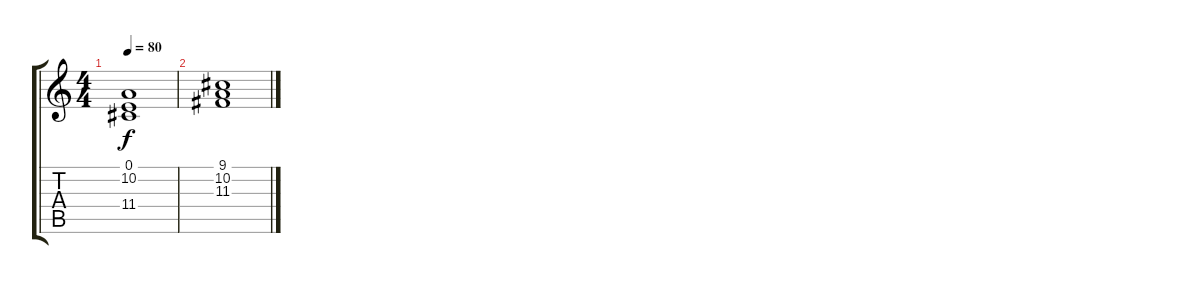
\track "" {instrument synthstrings1}
\staff {score tabs}
\tuning (E4 B3 G3 D3 A2 E2) {hide}
\ts (4 4)
\tempo 80
\clef g2
\ks c
(0.1 10.2 11.4).1{dy f} |
(9.1 10.2 11.3).1
